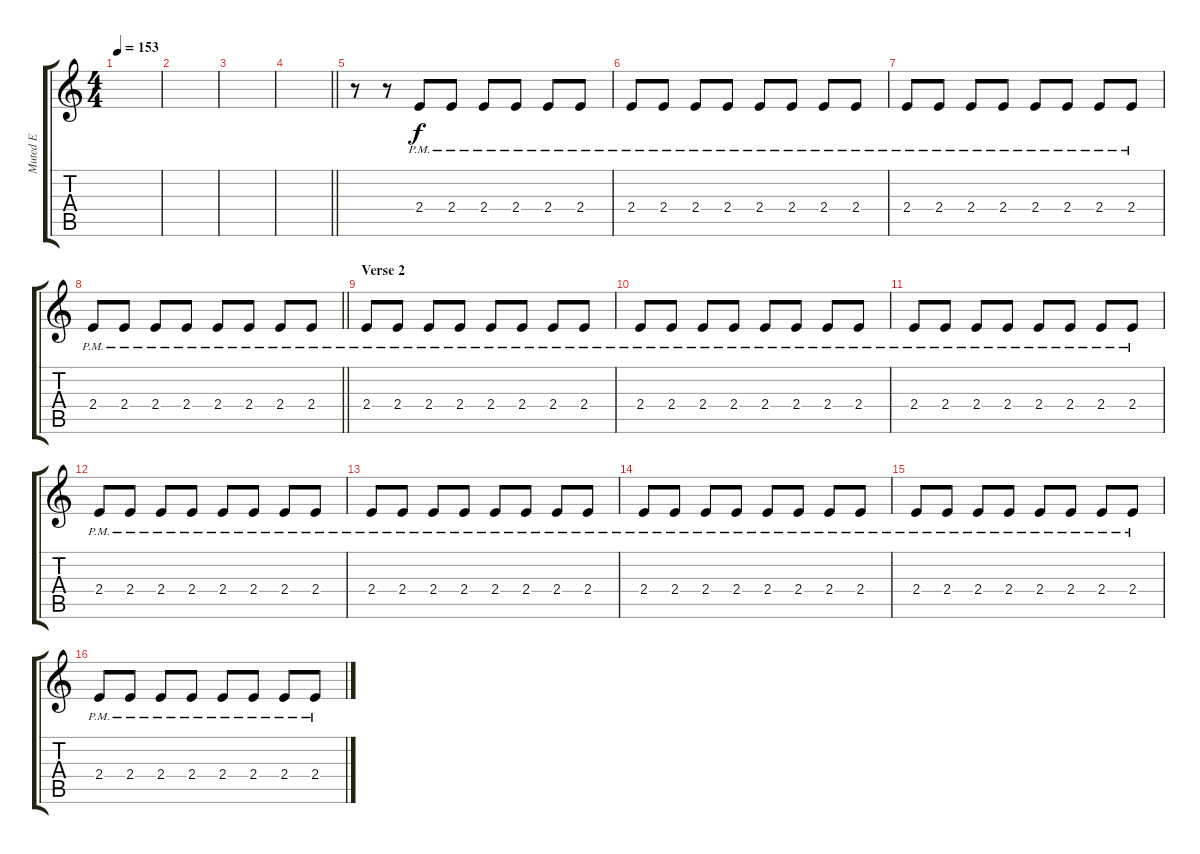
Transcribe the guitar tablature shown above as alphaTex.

\track ("Muted E" "Muted E") {instrument distortionguitar}
\staff {score tabs}
\tuning (E4 B3 G3 D3 A2 E2) {hide}
\ts (4 4)
\tempo 153
\clef g2
\ks c
|
|
|
\barLineRight lightlight
|
r.8 r.8 2.4{pm}.8 2.4{pm}.8 2.4{pm}.8 2.4{pm}.8 2.4{pm}.8 2.4{pm}.8 |
2.4{pm}.8 2.4{pm}.8 2.4{pm}.8 2.4{pm}.8 2.4{pm}.8 2.4{pm}.8 2.4{pm}.8 2.4{pm}.8 |
2.4{pm}.8 2.4{pm}.8 2.4{pm}.8 2.4{pm}.8 2.4{pm}.8 2.4{pm}.8 2.4{pm}.8 2.4{pm}.8 |
\barLineRight lightlight
2.4{pm}.8 2.4{pm}.8 2.4{pm}.8 2.4{pm}.8 2.4{pm}.8 2.4{pm}.8 2.4{pm}.8 2.4{pm}.8 |
\section ("" "Verse 2")
2.4{pm}.8 2.4{pm}.8 2.4{pm}.8 2.4{pm}.8 2.4{pm}.8 2.4{pm}.8 2.4{pm}.8 2.4{pm}.8 |
2.4{pm}.8 2.4{pm}.8 2.4{pm}.8 2.4{pm}.8 2.4{pm}.8 2.4{pm}.8 2.4{pm}.8 2.4{pm}.8 |
2.4{pm}.8 2.4{pm}.8 2.4{pm}.8 2.4{pm}.8 2.4{pm}.8 2.4{pm}.8 2.4{pm}.8 2.4{pm}.8 |
2.4{pm}.8 2.4{pm}.8 2.4{pm}.8 2.4{pm}.8 2.4{pm}.8 2.4{pm}.8 2.4{pm}.8 2.4{pm}.8 |
2.4{pm}.8 2.4{pm}.8 2.4{pm}.8 2.4{pm}.8 2.4{pm}.8 2.4{pm}.8 2.4{pm}.8 2.4{pm}.8 |
2.4{pm}.8 2.4{pm}.8 2.4{pm}.8 2.4{pm}.8 2.4{pm}.8 2.4{pm}.8 2.4{pm}.8 2.4{pm}.8 |
2.4{pm}.8 2.4{pm}.8 2.4{pm}.8 2.4{pm}.8 2.4{pm}.8 2.4{pm}.8 2.4{pm}.8 2.4{pm}.8 |
2.4{pm}.8 2.4{pm}.8 2.4{pm}.8 2.4{pm}.8 2.4{pm}.8 2.4{pm}.8 2.4{pm}.8 2.4{pm}.8
